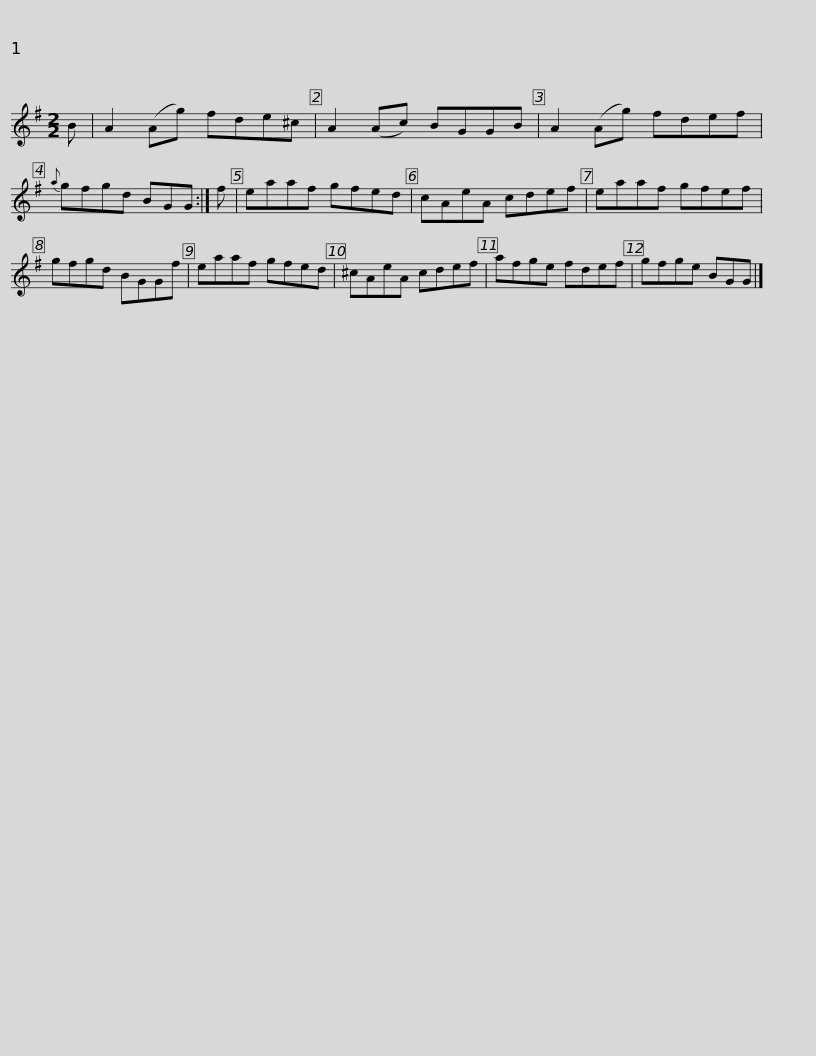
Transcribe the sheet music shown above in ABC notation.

X:1
L:1/8
M:2/2
I:linebreak $
K:G
V:1 treble
V:1
 B | A2 (Ag) fde^c | A2 (Ac) BGGB | A2 (Ag) fdef |{a} gfgd BGG :| %5
 f | eaaf gfed |$ cAeA cdef | eaaf gfef | gfgd BGGf | %10
 eaaf gfed | ^cAeA cdef |$ afge fdef | gfge BGG |] %14
